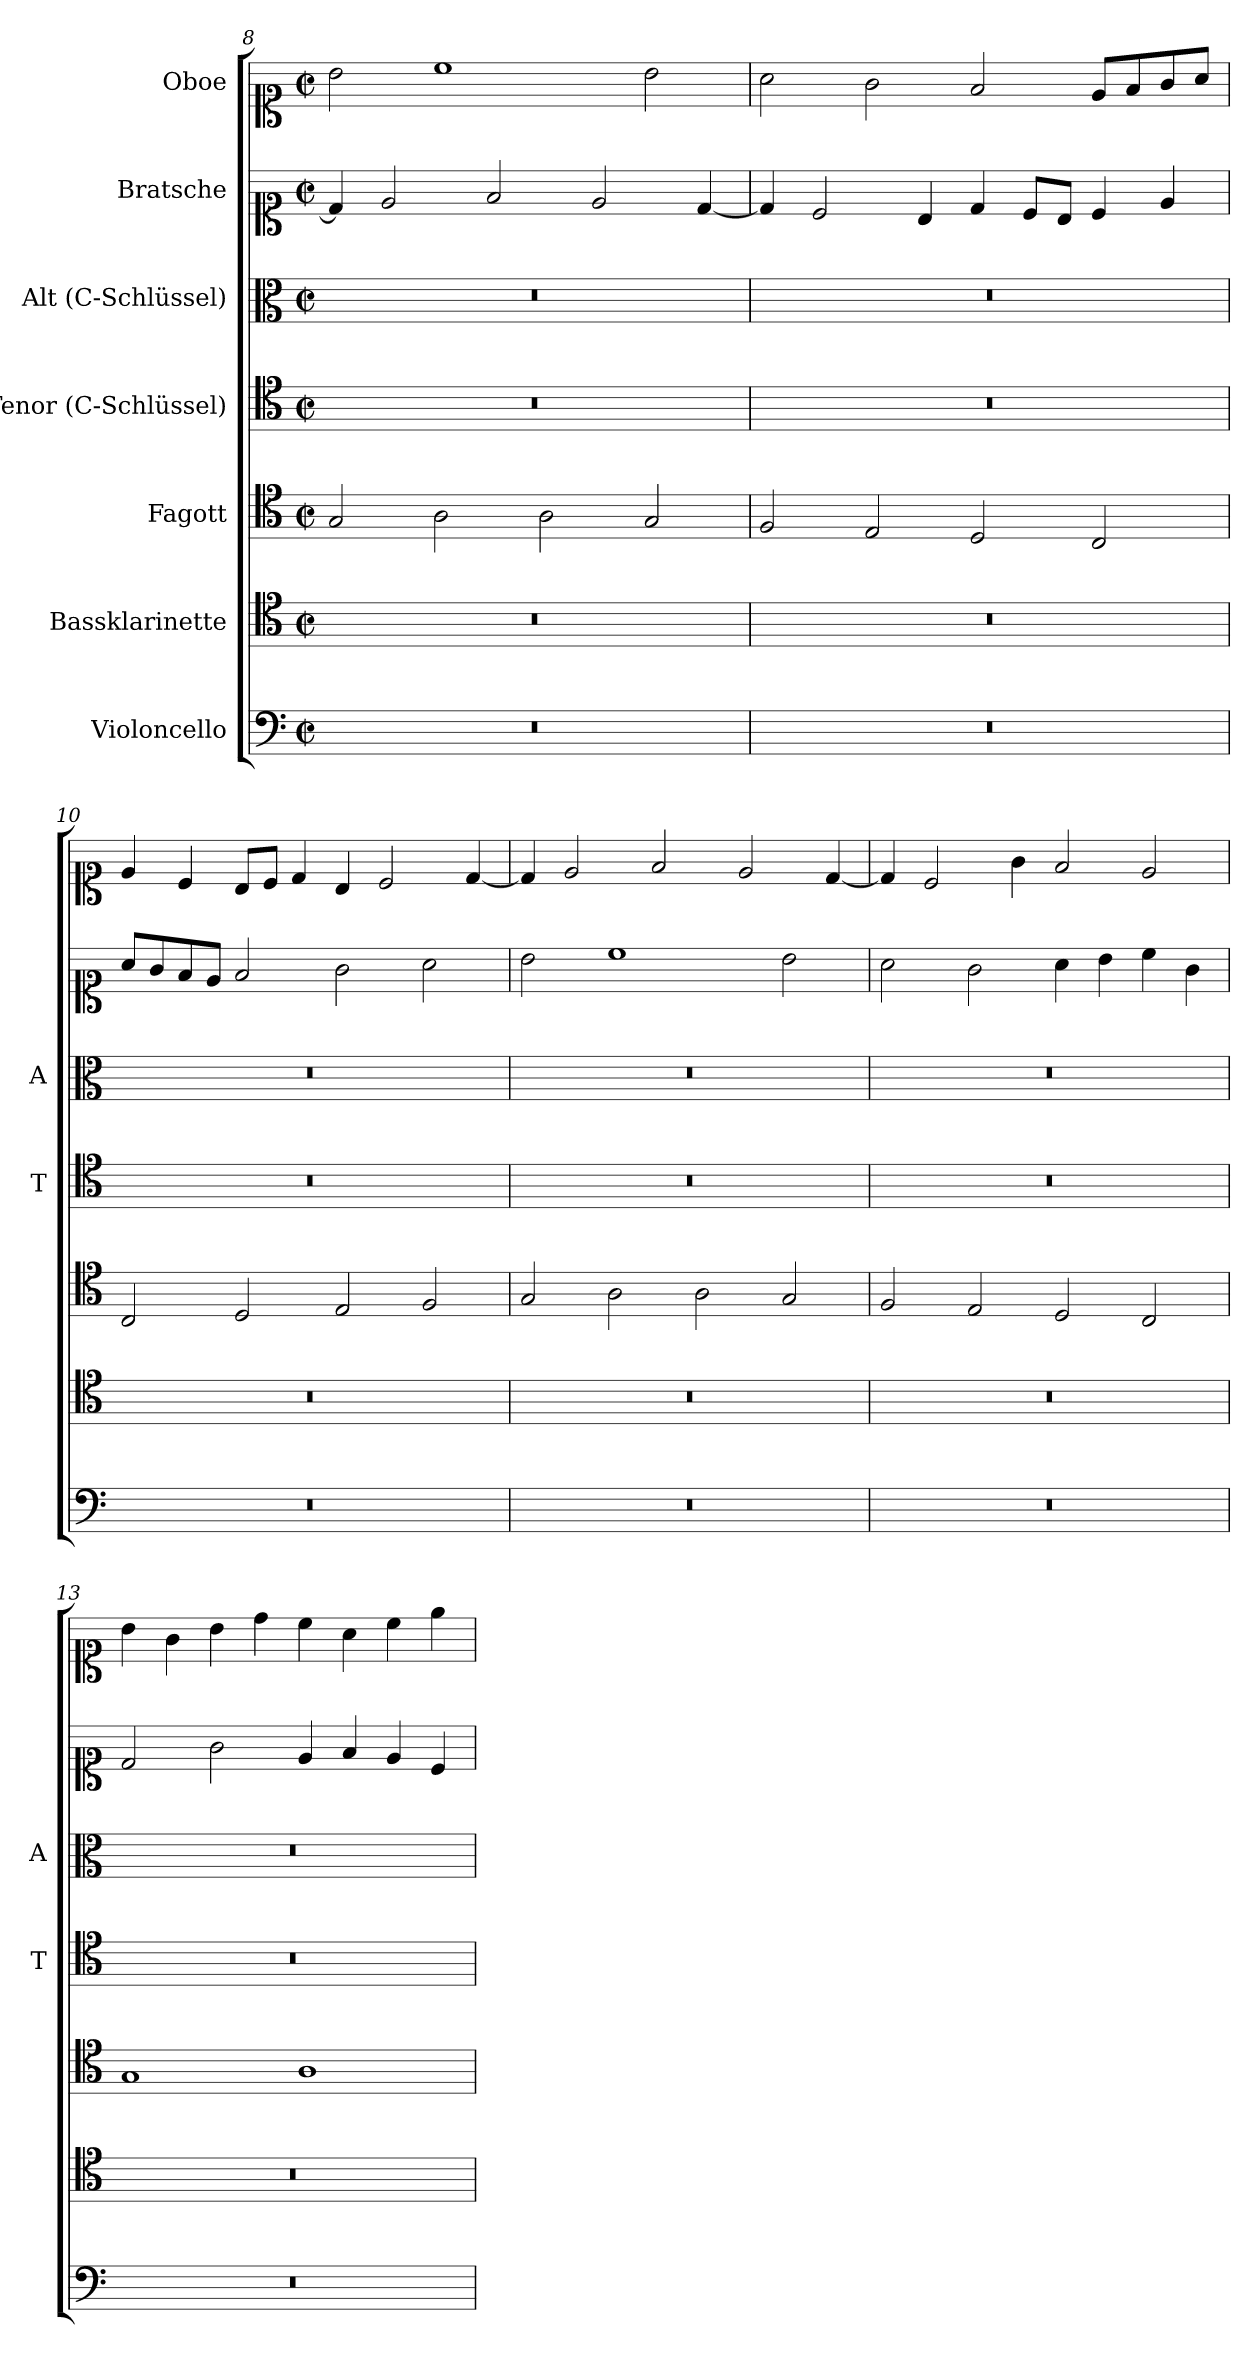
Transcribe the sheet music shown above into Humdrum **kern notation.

**kern	**kern	**kern	**kern	**kern	**kern	**kern
*part7	*part6	*part5	*part4	*part3	*part2	*part1
*staff7	*staff6	*staff5	*staff4	*staff3	*staff2	*staff1
*I"Violoncello	*I"Bassklarinette	*I"Fagott	*I"Tenor (C-Schlüssel)	*I"Alt (C-Schlüssel)	*I"Bratsche	*I"Oboe
*	*	*	*I'T	*I'A	*	*
*clefF4	*clefC4	*clefC4	*clefC4	*clefC3	*clefC1	*clefC1
*k[]	*k[]	*k[]	*k[]	*k[]	*k[]	*k[]
*M4/2	*M4/2	*M4/2	*M4/2	*M4/2	*M4/2	*M4/2
*met(c|)	*met(c|)	*met(c|)	*met(c|)	*met(c|)	*met(c|)	*met(c|)
=8	=8	=8	=8	=8	=8	=8
0r	0r	2G/	0r	0r	4d/]	2b\
.	.	.	.	.	2e/	.
.	.	2A\	.	.	.	1cc
.	.	.	.	.	2f/	.
.	.	2A\	.	.	.	.
.	.	.	.	.	2e/	.
.	.	2G/	.	.	.	2b\
.	.	.	.	.	[4d/	.
=9	=9	=9	=9	=9	=9	=9
0r	0r	2F/	0r	0r	4d/]	2a\
.	.	.	.	.	2c/	.
.	.	2E/	.	.	.	2g\
.	.	.	.	.	4B/	.
.	.	2D/	.	.	4d/	2f/
.	.	.	.	.	8c/L	.
.	.	.	.	.	8B/J	.
.	.	2C/	.	.	4c/	8e/L
.	.	.	.	.	.	8f/
.	.	.	.	.	4e/	8g/
.	.	.	.	.	.	8a/J
=10	=10	=10	=10	=10	=10	=10
0r	0r	2C/	0r	0r	8a/L	4e/
.	.	.	.	.	8g/	.
.	.	.	.	.	8f/	4c/
.	.	.	.	.	8e/J	.
.	.	2D/	.	.	2f/	8B/L
.	.	.	.	.	.	8c/J
.	.	.	.	.	.	4d/
.	.	2E/	.	.	2g\	4B/
.	.	.	.	.	.	2c/
.	.	2F/	.	.	2a\	.
.	.	.	.	.	.	[4d/
=11	=11	=11	=11	=11	=11	=11
0r	0r	2G/	0r	0r	2b\	4d/]
.	.	.	.	.	.	2e/
.	.	2A\	.	.	1cc	.
.	.	.	.	.	.	2f/
.	.	2A\	.	.	.	.
.	.	.	.	.	.	2e/
.	.	2G/	.	.	2b\	.
.	.	.	.	.	.	[4d/
=12	=12	=12	=12	=12	=12	=12
0r	0r	2F/	0r	0r	2a\	4d/]
.	.	.	.	.	.	2c/
.	.	2E/	.	.	2g\	.
.	.	.	.	.	.	4g\
.	.	2D/	.	.	4a\	2f/
.	.	.	.	.	4b\	.
.	.	2C/	.	.	4cc\	2e/
.	.	.	.	.	4g\	.
!!LO:PB:g=z
=13	=13	=13	=13	=13	=13	=13
0r	0r	1G	0r	0r	2d/	4b\
.	.	.	.	.	.	4g\
.	.	.	.	.	2g\	4b\
.	.	.	.	.	.	4dd\
.	.	1A	.	.	4e/	4cc\
.	.	.	.	.	4f/	4a\
.	.	.	.	.	4e/	4cc\
.	.	.	.	.	4c/	4ee\
=	=	=	=	=	=	=
*-	*-	*-	*-	*-	*-	*-
